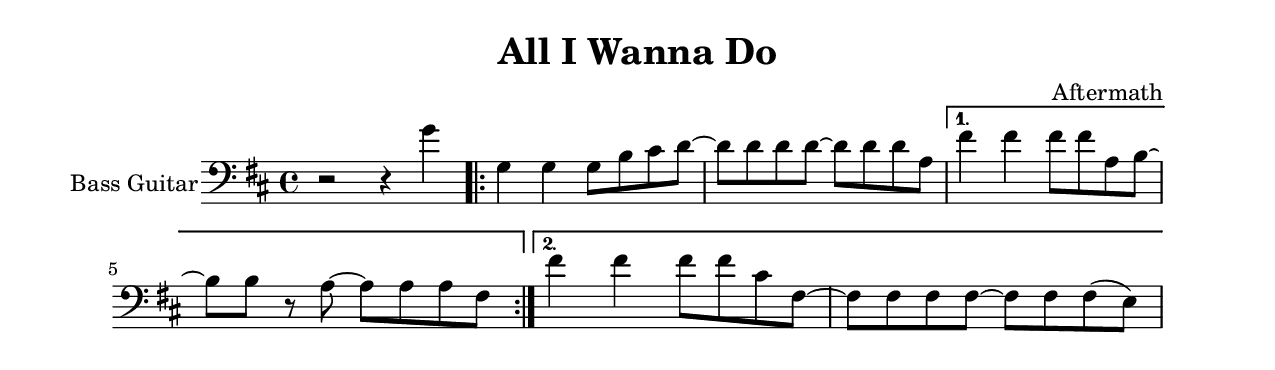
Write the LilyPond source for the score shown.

\version "2.24.0"

\include "settings.ily"
\include "style.ily"

\header {
  title = "All I Wanna Do"
  composer = "Aftermath"
}

bass = \relative c'' {
  \clef "bass"
  \key d \major
  \time 4/4

  r2 r4 g4 \repeat volta 2 {
    g,4 g g8 b cs d ~ |
    d8 d d d ~ d d d a
    \alternative {
      \volta 1 {
        fs'4 fs fs8 fs a, b ~ |
        b8 b r a~ a a a fs
      }
      \volta 2 {
        fs'4 fs fs8 fs cs fs, ~ |
        fs8 fs fs fs ~ fs fs fs (
        e )
      }
    }
  }
}

\layout {
  \context {
    \Score \consists #(set-bars-per-line '(4))
  }
}

\score {
  \new Staff \with {
    instrumentName = "Bass Guitar"
  } {
    \bass
  }
}
